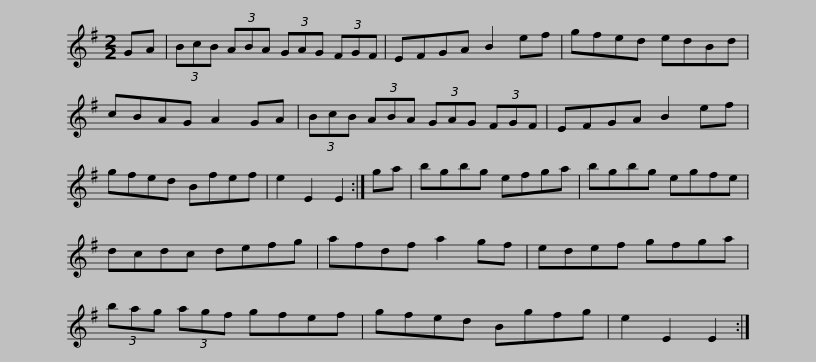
X:1
L:1/8
M:2/2
I:linebreak $
K:Emin
V:1 treble
V:1
 GA | (3BcB (3ABA (3GAG (3FGF | EFGA B2 ef | gfed edBd | cBAG A2 GA |$ %5
 (3BcB (3ABA (3GAG (3FGF | EFGA B2 ef | gfed Bfef | e2 E2 E2 :|$ ga | %10
 bgbg efga | bgbg egfe | dcdc defg | afdf a2 gf |$ edef gfga | %15
 (3bag (3agf gfef | gfed Bgfg | e2 E2 E2 :| %18
